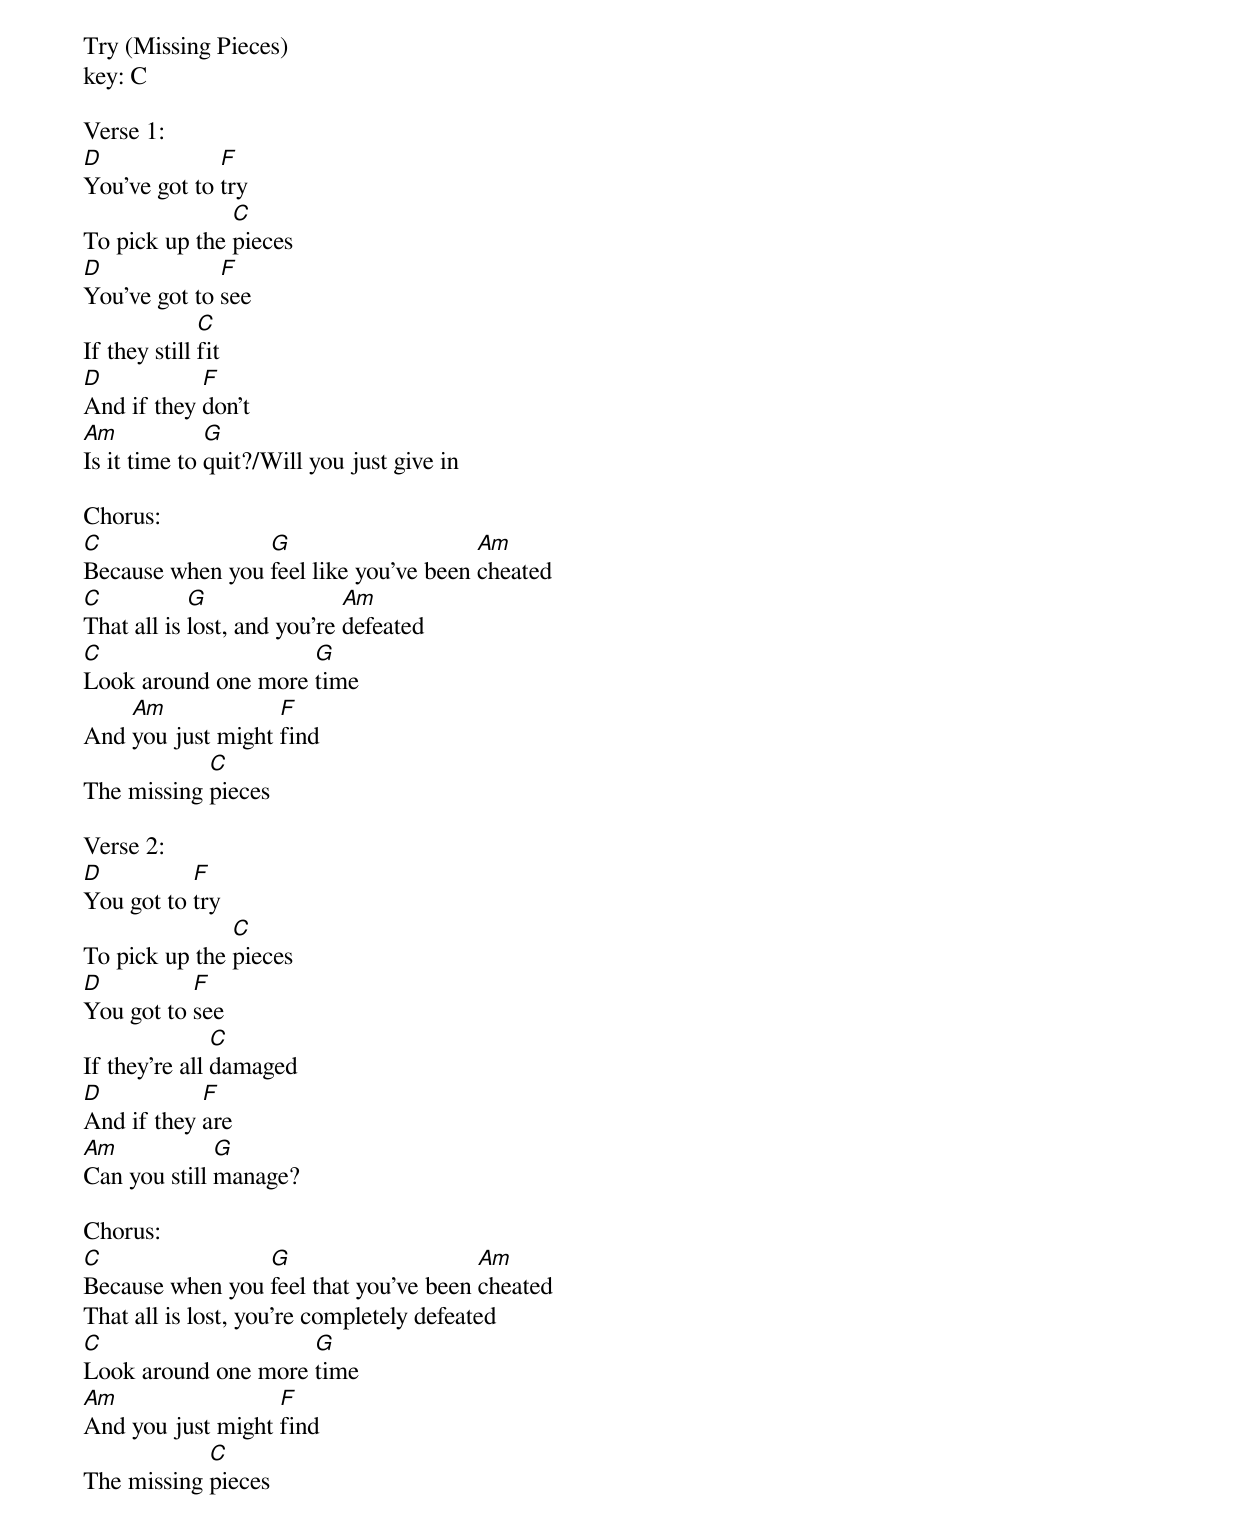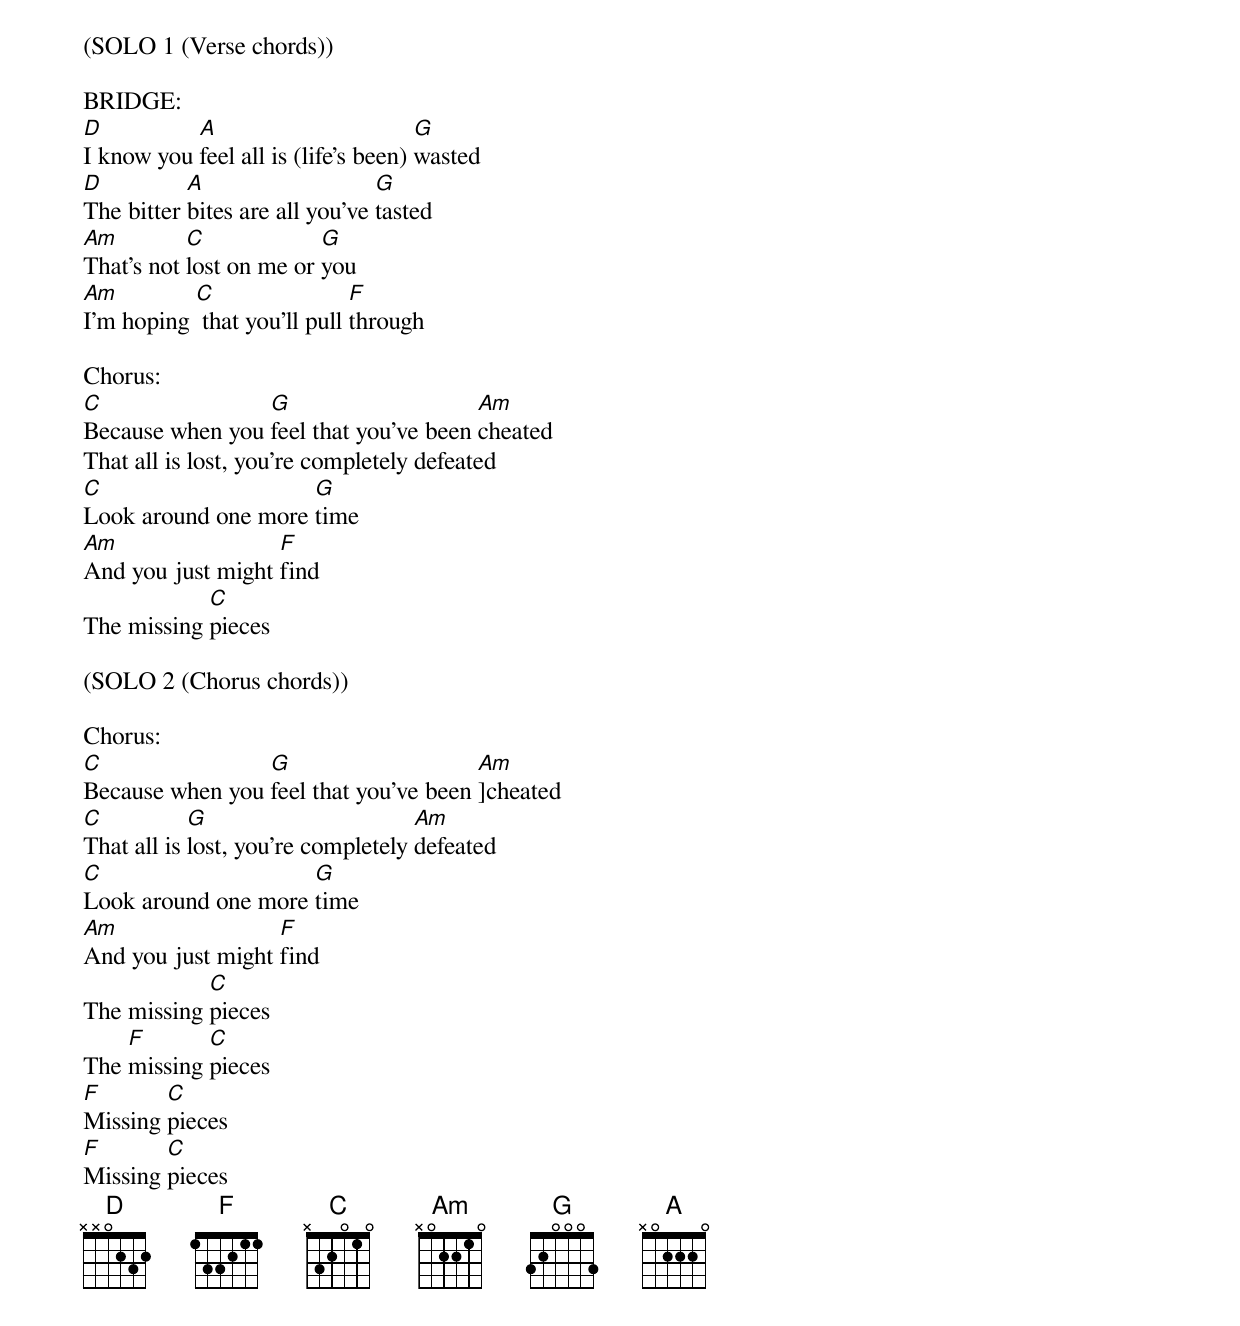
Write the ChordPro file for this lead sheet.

Try (Missing Pieces)
key: C

Verse 1:
[D]You’ve got to [F]try
To pick up the [C]pieces
[D]You’ve got to [F]see
If they still [C]fit
[D]And if they [F]don’t
[Am]Is it time to [G]quit?/Will you just give in

Chorus:
[C]Because when you [G]feel like you’ve been [Am]cheated
[C]That all is [G]lost, and you’re [Am]defeated
[C]Look around one more [G]time
And [Am]you just might [F]find
The missing [C]pieces

Verse 2:
[D]You got to [F]try
To pick up the [C]pieces
[D]You got to [F]see
If they're all [C]damaged
[D]And if they [F]are
[Am]Can you still [G]manage?

Chorus:
[C]Because when you [G]feel that you’ve been [Am]cheated
That all is lost, you’re completely defeated
[C]Look around one more [G]time
[Am]And you just might [F]find
The missing [C]pieces

(SOLO 1 (Verse chords))

BRIDGE:
[D]I know you [A]feel all is (life’s been) [G]wasted
[D]The bitter [A]bites are all you’ve [G]tasted
[Am]That’s not [C]lost on me or [G]you
[Am]I’m hoping [C] that you’ll pull [F]through

Chorus:
[C]Because when you [G]feel that you’ve been [Am]cheated
That all is lost, you’re completely defeated
[C]Look around one more [G]time
[Am]And you just might [F]find
The missing [C]pieces

(SOLO 2 (Chorus chords))

Chorus:
[C]Because when you [G]feel that you’ve been [Am]]cheated
[C]That all is [G]lost, you’re completely [Am]defeated
[C]Look around one more [G]time
[Am]And you just might [F]find
The missing [C]pieces
The [F]missing [C]pieces
[F]Missing [C]pieces
[F]Missing [C]pieces
